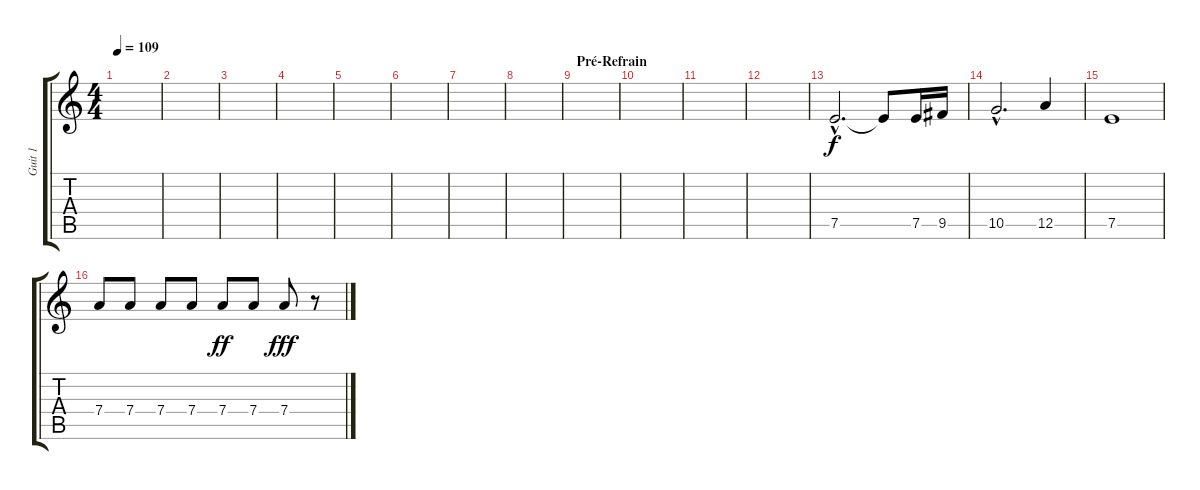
\track ("Guit 1" "Guit 1") {instrument overdrivenguitar}
\staff {score tabs}
\tuning (E4 B3 G3 D3 A2 E2) {hide}
\ts (4 4)
\tempo 109
\clef g2
\ks c
|
|
|
|
|
|
|
|
\section ("" "Pré-Refrain")
|
|
|
|
7.5{hac}.2{d} 7.5{t}.8 7.5.16 9.5.16 |
10.5{hac}.2{d} 12.5.4 |
7.5.1 |
7.4.8 7.4.8 7.4.8 7.4.8 7.4.8{dy ff} 7.4.8 7.4.8{dy fff} r.8
